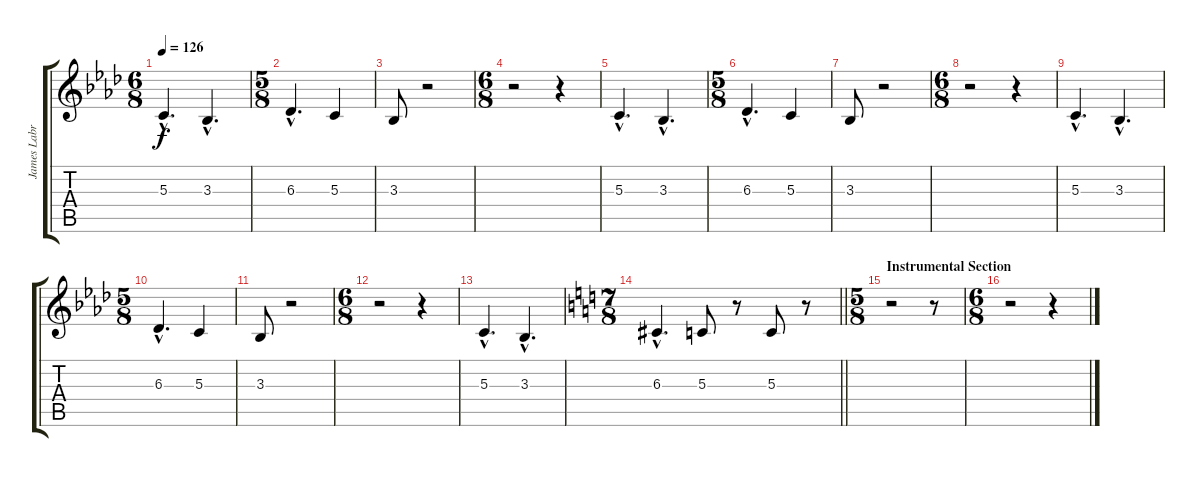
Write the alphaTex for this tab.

\track ("James Labrie" "James Labr") {instrument altosax}
\staff {score tabs}
\tuning (E4 B3 G3 D3 A2 E2) {hide}
\ts (6 8)
\tempo 126
\clef g2
\ks ab
5.3{hac}.4{d dy f} 3.3{hac}.4{d} |
\ts (5 8)
6.3{hac}.4{d} 5.3.4 |
3.3.8 r.2 |
\ts (6 8)
r.2 r.4 |
5.3{hac}.4{d} 3.3{hac}.4{d} |
\ts (5 8)
6.3{hac}.4{d} 5.3.4 |
3.3.8 r.2 |
\ts (6 8)
r.2 r.4 |
5.3{hac}.4{d} 3.3{hac}.4{d} |
\ts (5 8)
6.3{hac}.4{d} 5.3.4 |
3.3.8 r.2 |
\ts (6 8)
r.2 r.4 |
5.3{hac}.4{d} 3.3{hac}.4{d} |
\ts (7 8)
\barLineRight lightlight
\ks c
6.3{hac}.4{d} 5.3.8 r.8 5.3.8 r.8 |
\ts (5 8)
\section ("" "Instrumental Section")
r.2 r.8 |
\ts (6 8)
r.2 r.4
